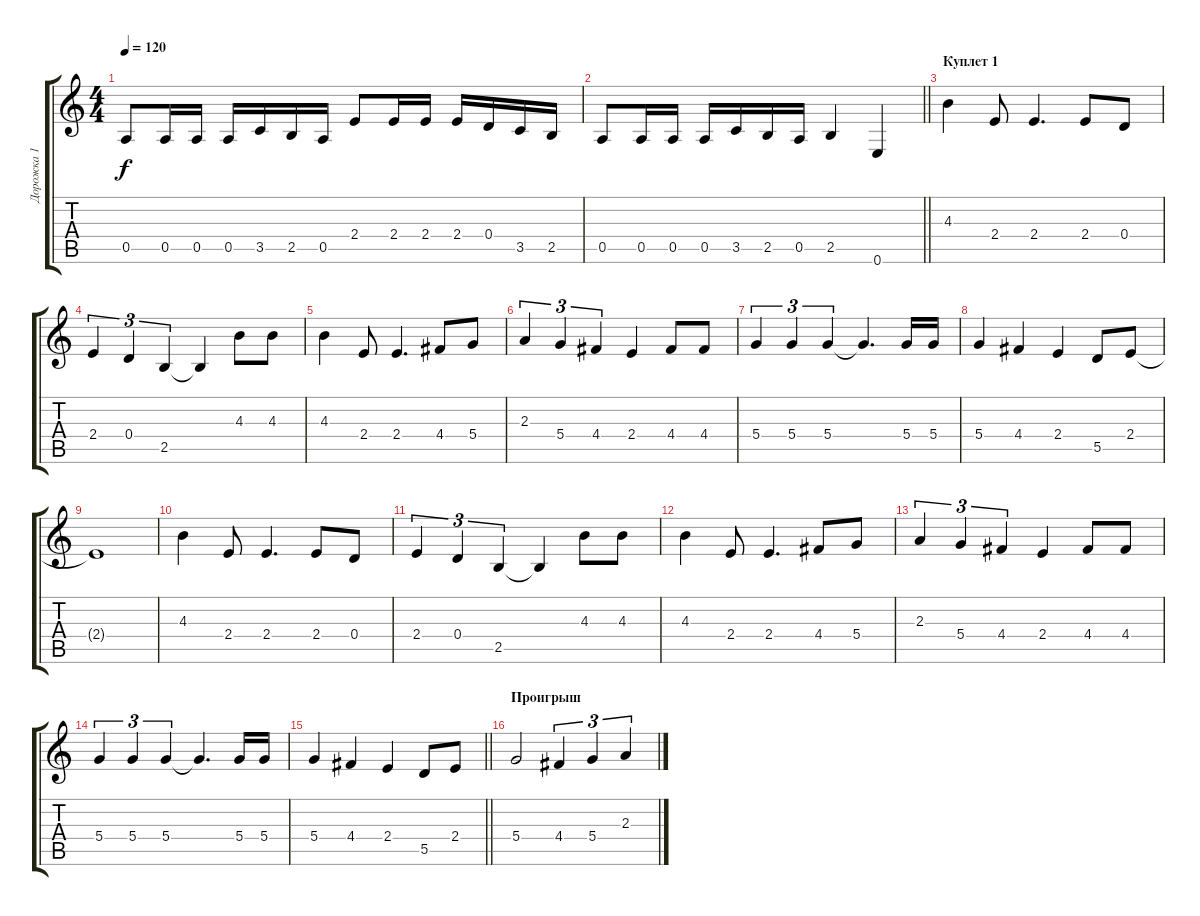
\track ("Дорожка 1" "Дорожка 1") {instrument acousticguitarsteel}
\staff {score tabs}
\tuning (E4 B3 G3 D3 A2 E2) {hide}
\ts (4 4)
\tempo 120
\clef g2
\ks c
0.5.8{dy f} 0.5.16 0.5.16 0.5.16 3.5.16 2.5.16 0.5.16 2.4.8 2.4.16 2.4.16 2.4.16 0.4.16 3.5.16 2.5.16 |
\barLineRight lightlight
0.5.8 0.5.16 0.5.16 0.5.16 3.5.16 2.5.16 0.5.16 2.5.4 0.6.4 |
\section ("" "Куплет 1")
4.3.4 2.4.8 2.4.4{d} 2.4.8 0.4.8 |
2.4.4{tu (3 2)} 0.4.4{tu (3 2)} 2.5.4{tu (3 2)} 2.5{t}.4 4.3.8 4.3.8 |
4.3.4 2.4.8 2.4.4{d} 4.4.8 5.4.8 |
2.3.4{tu (3 2)} 5.4.4{tu (3 2)} 4.4.4{tu (3 2)} 2.4.4 4.4.8 4.4.8 |
5.4.4{tu (3 2)} 5.4.4{tu (3 2)} 5.4.4{tu (3 2)} 5.4{t}.4{d} 5.4.16 5.4.16 |
5.4.4 4.4.4 2.4.4 5.5.8 2.4.8 |
2.4{t}.1 |
4.3.4 2.4.8 2.4.4{d} 2.4.8 0.4.8 |
2.4.4{tu (3 2)} 0.4.4{tu (3 2)} 2.5.4{tu (3 2)} 2.5{t}.4 4.3.8 4.3.8 |
4.3.4 2.4.8 2.4.4{d} 4.4.8 5.4.8 |
2.3.4{tu (3 2)} 5.4.4{tu (3 2)} 4.4.4{tu (3 2)} 2.4.4 4.4.8 4.4.8 |
5.4.4{tu (3 2)} 5.4.4{tu (3 2)} 5.4.4{tu (3 2)} 5.4{t}.4{d} 5.4.16 5.4.16 |
\barLineRight lightlight
5.4.4 4.4.4 2.4.4 5.5.8 2.4.8 |
\section ("" "Проигрыш")
5.4.2 4.4.4{tu (3 2)} 5.4.4{tu (3 2)} 2.3.4{tu (3 2)}
